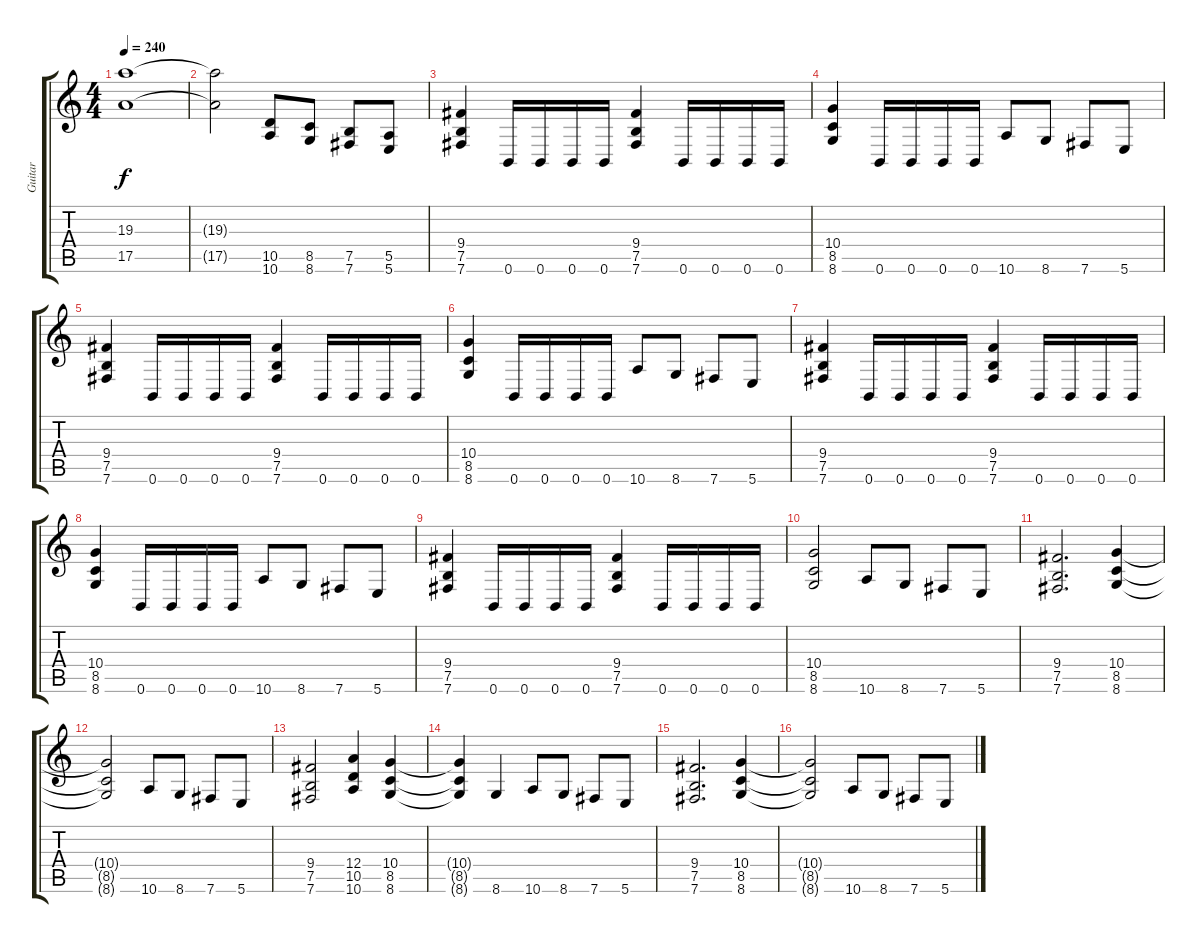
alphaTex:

\track ("Guitar" "Guitar") {instrument distortionguitar}
\staff {score tabs}
\tuning (B3 Gb3 D3 A2 E2 B1) {hide}
\ts (4 4)
\tempo 240
\clef g2
\ks c
(19.3{t} 17.5{t}).1{dy f} |
(19.3{t} 17.5{t}).2 (10.5 10.6).8 (8.5 8.6).8 (7.5 7.6).8 (5.5 5.6).8 |
(9.4 7.5 7.6).4 0.6.16 0.6.16 0.6.16 0.6.16 (9.4 7.5 7.6).4 0.6.16 0.6.16 0.6.16 0.6.16 |
(10.4 8.5 8.6).4 0.6.16 0.6.16 0.6.16 0.6.16 10.6.8 8.6.8 7.6.8 5.6.8 |
(9.4 7.5 7.6).4 0.6.16 0.6.16 0.6.16 0.6.16 (9.4 7.5 7.6).4 0.6.16 0.6.16 0.6.16 0.6.16 |
(10.4 8.5 8.6).4 0.6.16 0.6.16 0.6.16 0.6.16 10.6.8 8.6.8 7.6.8 5.6.8 |
(9.4 7.5 7.6).4 0.6.16 0.6.16 0.6.16 0.6.16 (9.4 7.5 7.6).4 0.6.16 0.6.16 0.6.16 0.6.16 |
(10.4 8.5 8.6).4 0.6.16 0.6.16 0.6.16 0.6.16 10.6.8 8.6.8 7.6.8 5.6.8 |
(9.4 7.5 7.6).4 0.6.16 0.6.16 0.6.16 0.6.16 (9.4 7.5 7.6).4 0.6.16 0.6.16 0.6.16 0.6.16 |
(10.4 8.5 8.6).2 10.6.8 8.6.8 7.6.8 5.6.8 |
(9.4 7.5 7.6).2{d} (10.4 8.5 8.6).4 |
(10.4{t} 8.5{t} 8.6{t}).2 10.6.8 8.6.8 7.6.8 5.6.8 |
(9.4 7.5 7.6).2 (12.4 10.5 10.6).4 (10.4 8.5 8.6).4 |
(10.4{t} 8.5{t} 8.6{t}).4 8.6.4 10.6.8 8.6.8 7.6.8 5.6.8 |
(9.4 7.5 7.6).2{d} (10.4 8.5 8.6).4 |
(10.4{t} 8.5{t} 8.6{t}).2 10.6.8 8.6.8 7.6.8 5.6.8
